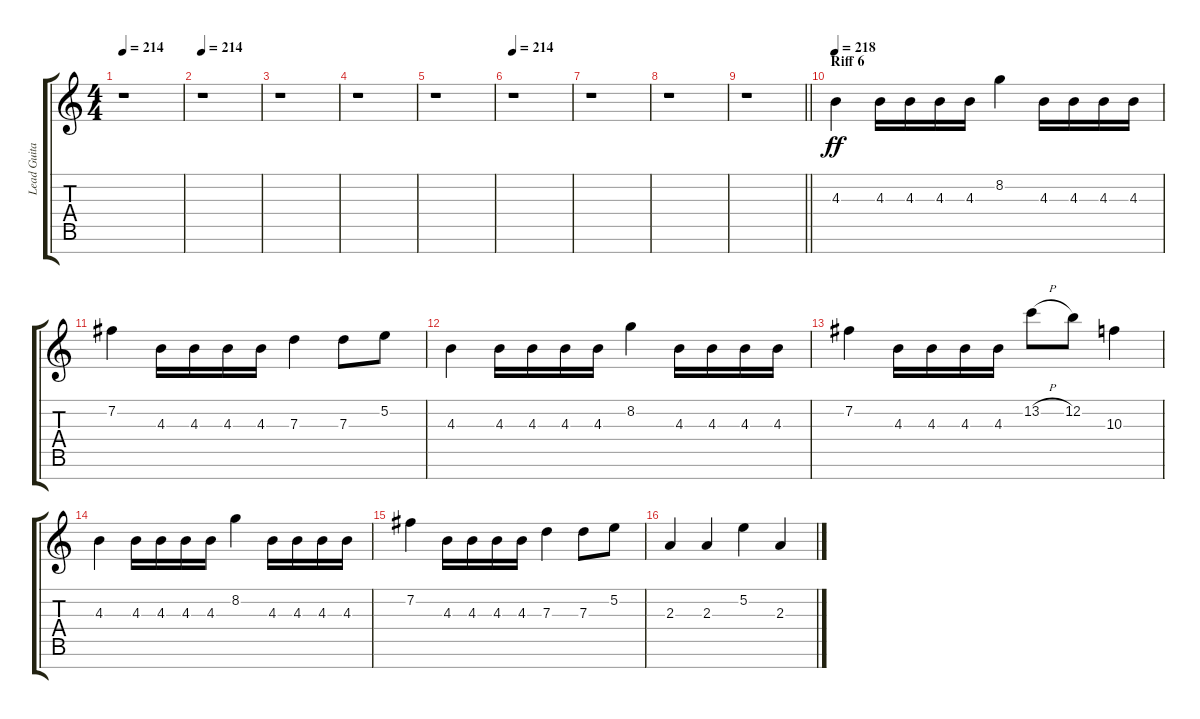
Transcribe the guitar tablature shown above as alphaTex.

\track ("Lead Guitar" "Lead Guita") {instrument distortionguitar}
\staff {score tabs}
\tuning (E4 B3 G3 D3 A2 E2 B1) {hide}
\ts (4 4)
\tempo 214
\clef g2
\ks c
r.1{dy ff} |
\tempo 214
r.1 |
r.1 |
r.1 |
r.1 |
\tempo 214
r.1 |
r.1 |
r.1 |
\barLineRight lightlight
r.1 |
\section ("" "Riff 6")
\tempo 218
4.3.4 4.3.16 4.3.16 4.3.16 4.3.16 8.2.4 4.3.16 4.3.16 4.3.16 4.3.16 |
7.2.4 4.3.16 4.3.16 4.3.16 4.3.16 7.3.4 7.3.8 5.2.8 |
4.3.4 4.3.16 4.3.16 4.3.16 4.3.16 8.2.4 4.3.16 4.3.16 4.3.16 4.3.16 |
7.2.4 4.3.16 4.3.16 4.3.16 4.3.16 13.2{h}.8 12.2.8 10.3.4 |
4.3.4 4.3.16 4.3.16 4.3.16 4.3.16 8.2.4 4.3.16 4.3.16 4.3.16 4.3.16 |
7.2.4 4.3.16 4.3.16 4.3.16 4.3.16 7.3.4 7.3.8 5.2.8 |
2.3.4 2.3.4 5.2.4 2.3.4
